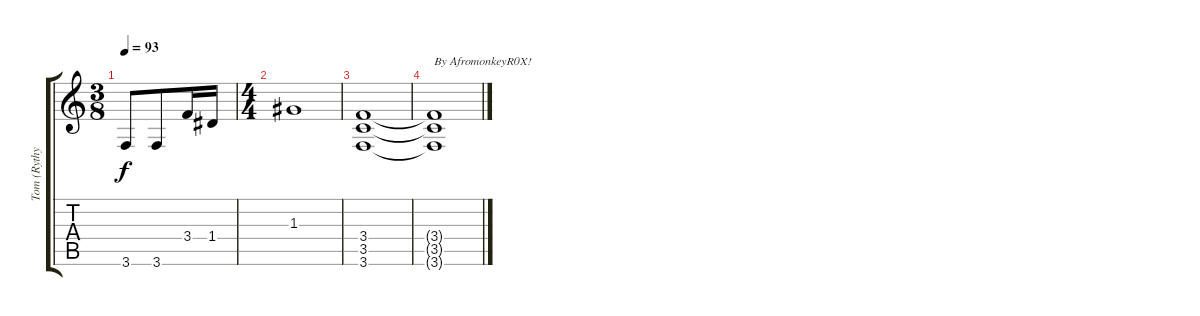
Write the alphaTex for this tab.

\track ("Tom (Rythym)" "Tom (Rythy") {instrument overdrivenguitar}
\staff {score tabs}
\tuning (E4 B3 G3 D3 A2 D2) {hide}
\ts (3 8)
\tempo 93
\clef g2
\ks c
3.6.8{dy f} 3.6.8 3.4.16 1.4.16 |
\ts (4 4)
1.3.1 |
(3.4 3.5 3.6).1 |
(3.4{t} 3.5{t} 3.6{t}).1{txt "By AfromonkeyR0X!"}
